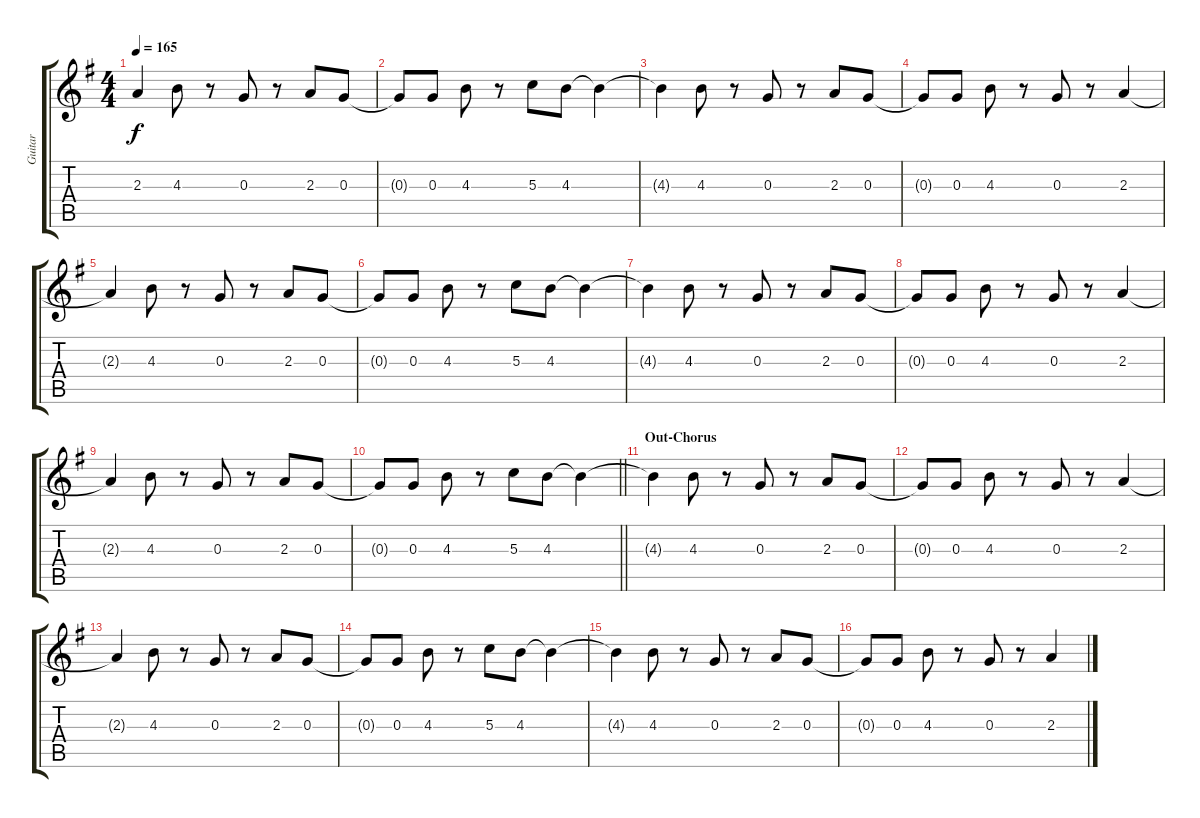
\track ("Guitar" "Guitar") {instrument overdrivenguitar}
\staff {score tabs}
\tuning (E4 B3 G3 D3 A2 E2) {hide}
\ts (4 4)
\tempo 165
\clef g2
\ks g
2.3{t}.4{dy f} 4.3.8 r.8 0.3.8 r.8 2.3.8 0.3.8 |
0.3{t}.8 0.3.8 4.3.8 r.8 5.3.8 4.3.8 4.3{t}.4 |
4.3{t}.4 4.3.8 r.8 0.3.8 r.8 2.3.8 0.3.8 |
0.3{t}.8 0.3.8 4.3.8 r.8 0.3.8 r.8 2.3.4 |
2.3{t}.4 4.3.8 r.8 0.3.8 r.8 2.3.8 0.3.8 |
0.3{t}.8 0.3.8 4.3.8 r.8 5.3.8 4.3.8 4.3{t}.4 |
4.3{t}.4 4.3.8 r.8 0.3.8 r.8 2.3.8 0.3.8 |
0.3{t}.8 0.3.8 4.3.8 r.8 0.3.8 r.8 2.3.4 |
2.3{t}.4 4.3.8 r.8 0.3.8 r.8 2.3.8 0.3.8 |
\barLineRight lightlight
0.3{t}.8 0.3.8 4.3.8 r.8 5.3.8 4.3.8 4.3{t}.4 |
\section ("" "Out-Chorus")
4.3{t}.4 4.3.8 r.8 0.3.8 r.8 2.3.8 0.3.8 |
0.3{t}.8 0.3.8 4.3.8 r.8 0.3.8 r.8 2.3.4 |
2.3{t}.4 4.3.8 r.8 0.3.8 r.8 2.3.8 0.3.8 |
0.3{t}.8 0.3.8 4.3.8 r.8 5.3.8 4.3.8 4.3{t}.4 |
4.3{t}.4 4.3.8 r.8 0.3.8 r.8 2.3.8 0.3.8 |
0.3{t}.8 0.3.8 4.3.8 r.8 0.3.8 r.8 2.3.4
